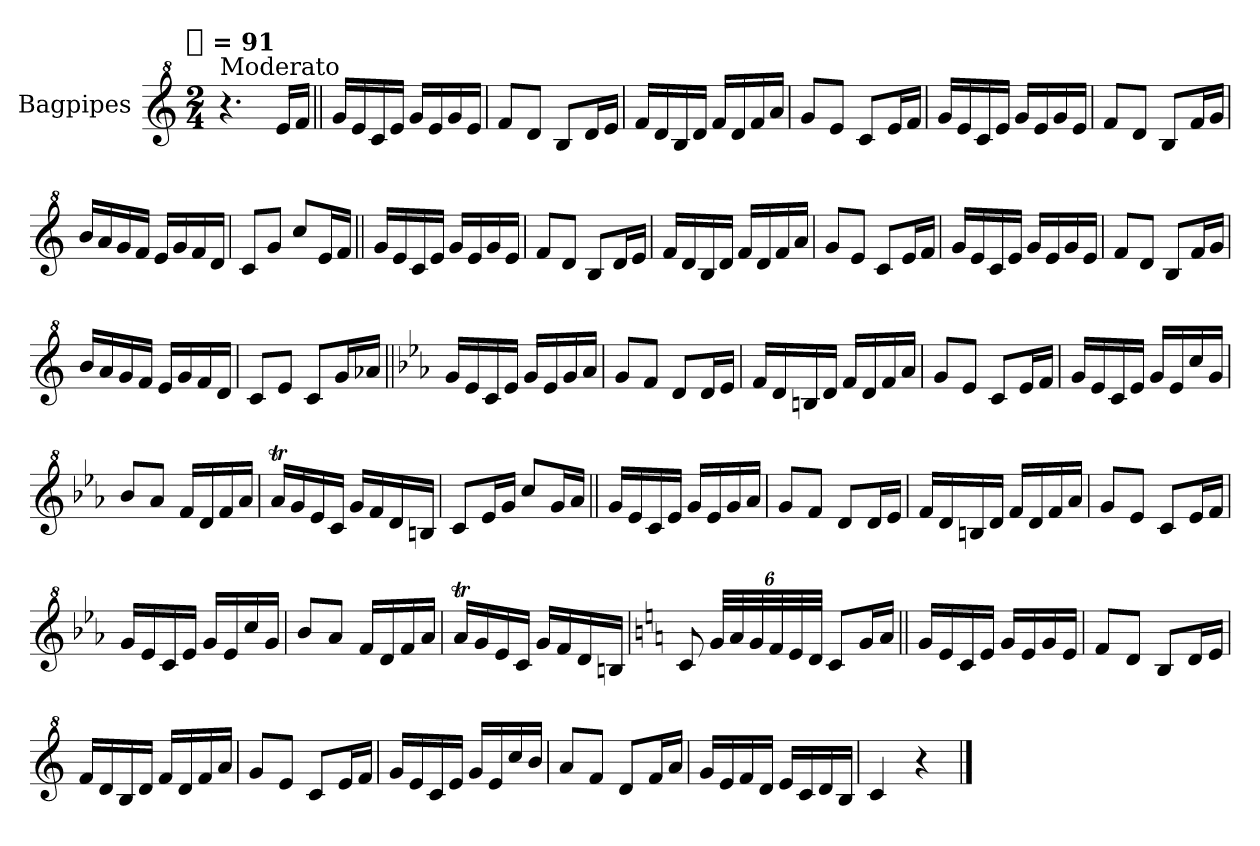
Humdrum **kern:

**kern
*part1
*staff1
*I"Bagpipes
*I'Bag
*clefG^2
*k[]
!!LO:TX:omd:t=[quarter] = 91
*M2/4
*MM91
=1
!LO:TX:a:t=Moderato
4.r
16eeLL
16ffJJ
=||
16ggLL
16ee
16cc
16eeJJ
16ggLL
16ee
16gg
16eeJJ
=
8ffL
8ddJ
8bL
16ddL
16eeJJ
=
16ffLL
16dd
16b
16ddJJ
16ffLL
16dd
16ff
16aaJJ
=
8ggL
8eeJ
8ccL
16eeL
16ffJJ
=
16ggLL
16ee
16cc
16eeJJ
16ggLL
16ee
16gg
16eeJJ
=
8ffL
8ddJ
8bL
16ffL
16ggJJ
=
16bbLL
16aa
16gg
16ffJJ
16eeLL
16gg
16ff
16ddJJ
=
8ccL
8ggJ
8cccL
16eeL
16ffJJ
=||
16ggLL
16ee
16cc
16eeJJ
16ggLL
16ee
16gg
16eeJJ
=
8ffL
8ddJ
8bL
16ddL
16eeJJ
=
16ffLL
16dd
16b
16ddJJ
16ffLL
16dd
16ff
16aaJJ
=
8ggL
8eeJ
8ccL
16eeL
16ffJJ
=
16ggLL
16ee
16cc
16eeJJ
16ggLL
16ee
16gg
16eeJJ
=
8ffL
8ddJ
8bL
16ffL
16ggJJ
=
16bbLL
16aa
16gg
16ffJJ
16eeLL
16gg
16ff
16ddJJ
=
8ccL
8eeJ
8ccL
16ggL
16aa-XJJ
=||
*k[b-e-a-]
*E-:
16ggLL
16ee-
16cc
16ee-JJ
16ggLL
16ee-
16gg
16aa-JJ
=
8ggL
8ffJ
8ddL
16ddL
16ee-JJ
=
16ffLL
16dd
16bn
16ddJJ
16ffLL
16dd
16ff
16aa-JJ
=
8ggL
8ee-J
8ccL
16ee-L
16ffJJ
=
16ggLL
16ee-
16cc
16ee-JJ
16ggLL
16ee-
16ccc
16ggJJ
=
8bb-L
8aa-J
16ffLL
16dd
16ff
16aa-JJ
=
16aa-TLL
16gg
16ee-
16ccJJ
16ggLL
16ff
16dd
16bnJJ
=
8ccL
16ee-L
16ggJJ
8cccL
16ggL
16aa-JJ
=||
16ggLL
16ee-
16cc
16ee-JJ
16ggLL
16ee-
16gg
16aa-JJ
=
8ggL
8ffJ
8ddL
16ddL
16ee-JJ
=
16ffLL
16dd
16bn
16ddJJ
16ffLL
16dd
16ff
16aa-JJ
=
8ggL
8ee-J
8ccL
16ee-L
16ffJJ
=
16ggLL
16ee-
16cc
16ee-JJ
16ggLL
16ee-
16ccc
16ggJJ
=
8bb-L
8aa-J
16ffLL
16dd
16ff
16aa-JJ
=
16aa-TLL
16gg
16ee-
16ccJJ
16ggLL
16ff
16dd
16bnJJ
=
*k[]
*C:
8cc
48ggLLL
48aa
48gg
48ff
48ee
48ddJJJ
8ccL
16ggL
16aaJJ
=||
16ggLL
16ee
16cc
16eeJJ
16ggLL
16ee
16gg
16eeJJ
=
8ffL
8ddJ
8bL
16ddL
16eeJJ
=
16ffLL
16dd
16b
16ddJJ
16ffLL
16dd
16ff
16aaJJ
=
8ggL
8eeJ
8ccL
16eeL
16ffJJ
=
16ggLL
16ee
16cc
16eeJJ
16ggLL
16ee
16ccc
16bbJJ
=
8aaL
8ffJ
8ddL
16ffL
16aaJJ
=
16ggLL
16ee
16ff
16ddJJ
16eeLL
16cc
16dd
16bJJ
=
4cc
4r
==
*-
